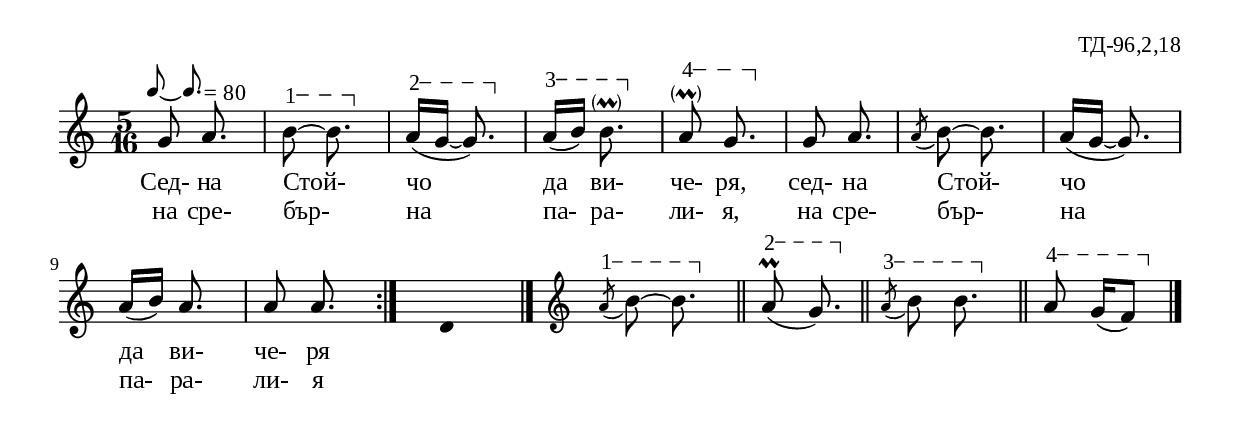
%{
laz_096_2_18
%}

\include "td-preamble.ly"
\include "Rhythm_marks.ly"

\score {
\relative c'' {
%% \tempo 8 = 160
\override Score.RehearsalMark #'self-alignment-X = #LEFT
\once \override Score.RehearsalMark #'X-offset = #8
  \rhythmMarkA \rhyMarkAAdot #"80"
 \time 5/16
 g8 a8. | 
 \varA
 b8\startTextSpan~ b8.\stopTextSpan | 
 \varB
 a16\startTextSpan([ g~] g8.\stopTextSpan) | 
 \varC
 \parS
 a16\startTextSpan([ b)] b8.\stopTextSpan-\parenthesize\prall | 
 \varD
 a8\startTextSpan-\parenthesize\prall g8.\stopTextSpan | 
 g8 a8. | \acciaccatura a8 b8~ b8. | a16([ g~] g8.) | a16([ b)] a8. | a8 a8. 
 \bar ":|" 
s16 \fixB d,4 \fixC
 \bar "|."
 \endm
 \set Score.measureLength = #(ly:make-moment 1 16)  
 s16 \bar ""  
 \set Score.measureLength = #(ly:make-moment 5 16)  
 \clef treble
\varA 
\acciaccatura a'8\startTextSpan b8~ b8.\stopTextSpan \bar "||"
 \varB
 a8\startTextSpan\prall( g8.\stopTextSpan)  \bar "||"
 \varC
\acciaccatura a8\startTextSpan b b8.\stopTextSpan  \bar "||"
 \varD
 a8\startTextSpan g16([ f8\stopTextSpan]) 
  \bar "|."
}
\addlyrics { Сед- на Стой- чо да ви- че- ря, сед- на Стой- чо да ви- че- ря }
\addlyrics { на сре- бър- на па- ра- ли- я, на сре- бър- на па- ра- ли- я }
%
\layout {
  indent = #0
  line-width = 190\mm
  ragged-right=##f
}
%
\midi { 
	\context {
		\Score
		tempoWholesPerMinute = #(ly:make-moment 160 8)
		}
	}
}
%
\header{
  opus = "ТД-96,2,18"
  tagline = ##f
}


